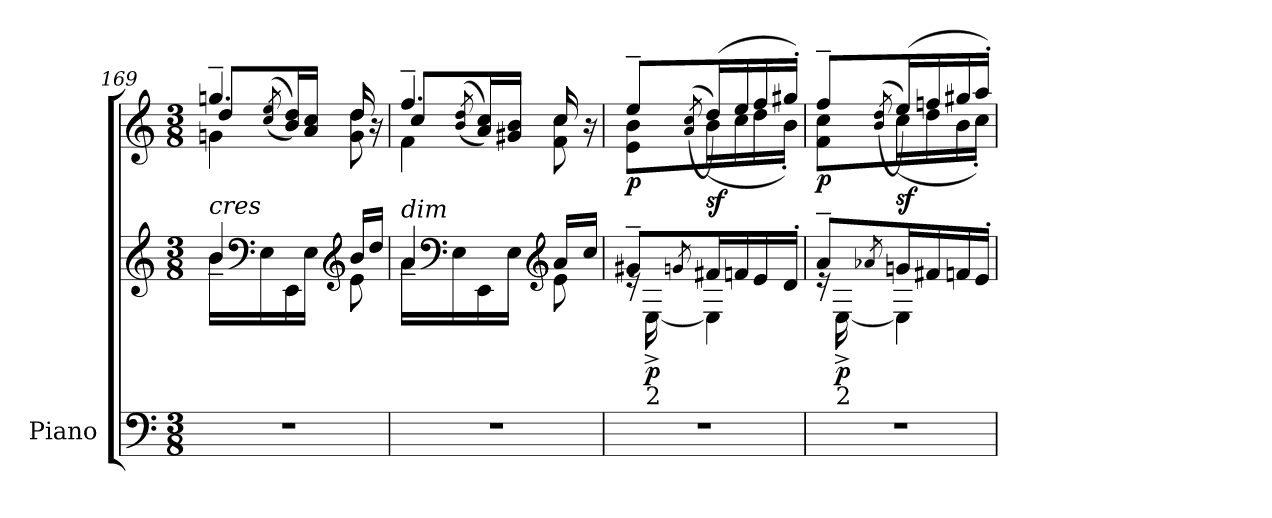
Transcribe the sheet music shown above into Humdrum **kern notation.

**kern	**kern	**kern	**dynam
*part1	*part1	*part1	*part1
*staff3	*staff2	*staff1	*staff1/2/3
*I"Piano	*	*	*
*I'Pno.	*	*	*
*clefF4	*clefG2	*clefG2	*
*k[]	*k[]	*k[]	*
*M3/8	*M3/8	*M3/8	*
=169	=169	=169	=169
*	*^	*^	*
*	*	*	*	*^	*
!	!LO:TX:a:i:t=cres	!	!	!	!	!
4.r	16b\LL	4b~/	4.ggn~/	4gn\	8dd/L	.
*	*clefF4	*	*	*	*	*
.	16E\	.	.	.	.	.
.	.	.	.	.	(>(<8qcc/ 8qee/	.
.	16EE\	.	.	.	(>16b/ 16dd/L))	.
.	16E\JJ)	.	.	.	16a/ 16cc/JJ	.
*	*clefG2	*	*	*	*	*
.	16b/LL	8e\	.	(8g\ 8dd\	16dd/	.
.	16dd/JJ	.	.	.	16r	.
=170	=170	=170	=170	=170	=170	=170
!	!LO:TX:a:i:t=dim	!	!	!	!	!
4.r	16a\LL	4a~/	4.ff~/	4f\	8cc/L	.
*	*clefF4	*	*	*	*	*
.	16E\	.	.	.	.	.
.	.	.	.	.	(>(<8qb/ 8qdd/	.
.	16EE\	.	.	.	(>16a/ 16cc/L))	.
.	16E\JJ)	.	.	.	16g#X/ 16b/JJ	.
*	*clefG2	*	*	*	*	*
.	16a/LL	8e\	.	(8f\ 8cc\	16cc/	.
.	16cc/JJ	.	.	.	16r	.
!!LO:LB:g=z
=171	=171	=171	=171	=171	=171	=171
!	!	!	!	!	!	!LO:DY:b
*	*	*	*	*v	*v	*
4.r	8g#X~/L	16re	8ee~/L	8e\ 8b\L	p
!	!	!LO:TX:b:t=2	!	!	!
!	!	!	!	!	!LO:DY:b=2
.	.	[16E^\	.	.	p
.	8qgn/	.	(>(<8qa/ 8qcc/	.	.
!	!	!	!	!	!LO:DY:b
.	16f#X/L	4E\]	(>16dd/L))	(<16b\L	sf
.	16fn/	.	16ee/	16cc\	.
.	16e/	.	16ff/	16dd\	.
.	16d'/JJ	.	16gg#X'/JJ)	16b'\JJ)	.
=172	=172	=172	=172	=172	=172
!	!	!	!	!	!LO:DY:b
4.r	8a~/L	16re	8ff~/L	8f\ 8cc\L	p
!	!	!LO:TX:b:t=2	!	!	!
!	!	!	!	!	!LO:DY:b=2
.	.	[16E^\	.	.	p
.	8qa-X/	.	(>(<8qb/ 8qdd/	.	.
!	!	!	!	!	!LO:DY:b
.	16gn/L	4E\]	(>16ee/L))	(<16cc\L	sf
.	16f#X/	.	16ffn/	16dd\	.
.	16fn/	.	16gg#X/	16b\	.
.	16e'/JJ	.	16aa'/JJ)	16cc'\JJ)	.
*	*v	*v	*	*	*
*	*	*v	*v	*
=	=	=	=
*-	*-	*-	*-
